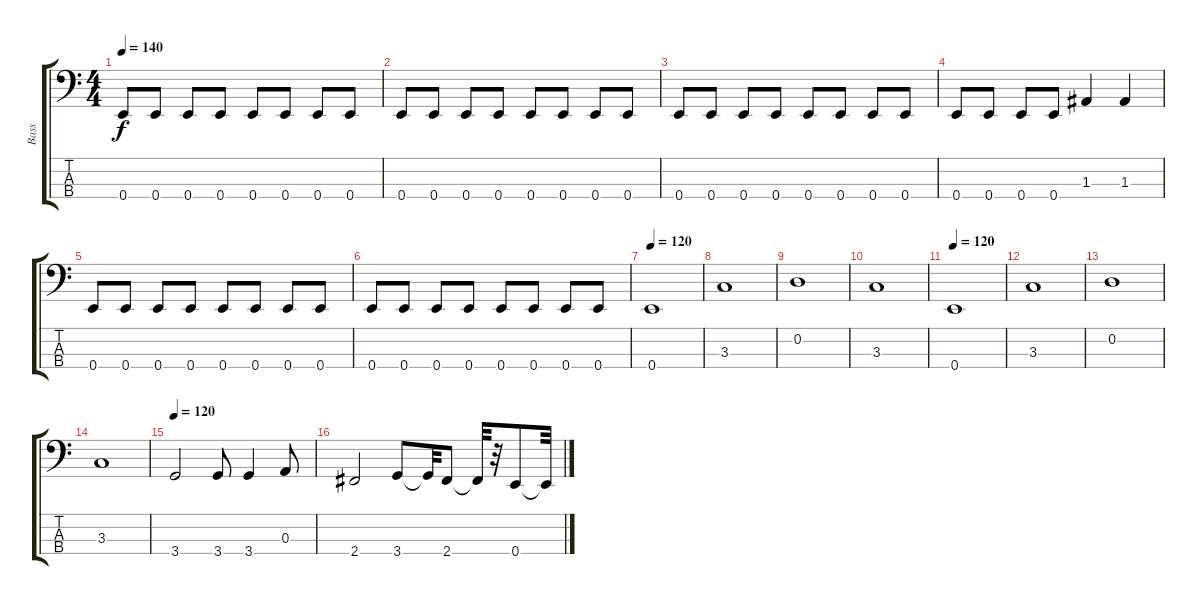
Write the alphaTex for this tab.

\track ("Bass" "Bass") {instrument electricbassfinger}
\staff {score tabs}
\tuning (G2 D2 A1 E1) {hide}
\ts (4 4)
\tempo 140
\clef f4
\ks c
0.4.8{dy f} 0.4.8 0.4.8 0.4.8 0.4.8 0.4.8 0.4.8 0.4.8 |
0.4.8 0.4.8 0.4.8 0.4.8 0.4.8 0.4.8 0.4.8 0.4.8 |
0.4.8 0.4.8 0.4.8 0.4.8 0.4.8 0.4.8 0.4.8 0.4.8 |
0.4.8 0.4.8 0.4.8 0.4.8 1.3.4 1.3.4 |
0.4.8 0.4.8 0.4.8 0.4.8 0.4.8 0.4.8 0.4.8 0.4.8 |
0.4.8 0.4.8 0.4.8 0.4.8 0.4.8 0.4.8 0.4.8 0.4.8 |
\tempo 120
0.4.1 |
3.3.1 |
0.2.1 |
3.3.1 |
\tempo 120
0.4.1 |
3.3.1 |
0.2.1 |
3.3.1 |
\tempo 120
3.4.2 3.4.8 3.4.4 0.3.8 |
2.4.2 3.4.8 3.4{t}.32 2.4.8 2.4{t}.32 r.32 0.4.8 0.4{t}.32
